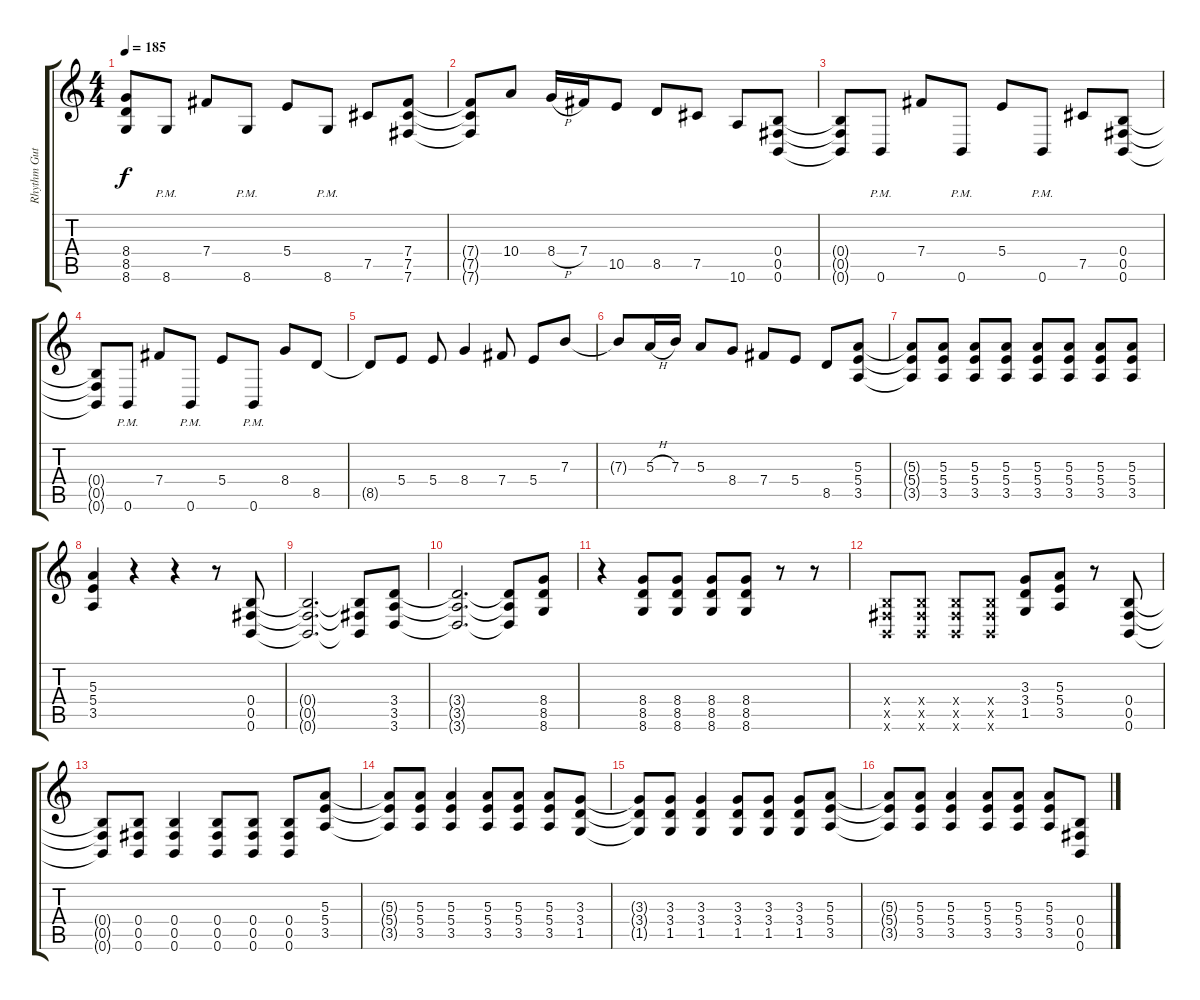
\track ("Rhythm Gutiar - Jona" "Rhythm Gut") {instrument distortionguitar}
\staff {score tabs}
\tuning (Db4 Ab3 E3 B2 Gb2 B1) {hide}
\ts (4 4)
\tempo 185
\clef g2
\ks c
(8.4{t} 8.5{t} 8.6{t}).8{dy f} 8.6{pm}.8 7.4.8 8.6{pm}.8 5.4.8 8.6{pm}.8 7.5.8 (7.4 7.5 7.6).8 |
(7.4{t} 7.5{t} 7.6{t}).8 10.4.8 8.4{h}.16 7.4.16 10.5.8 8.5.8 7.5.8 10.6.8 (0.4 0.5 0.6).8 |
(0.4{t} 0.5{t} 0.6{t}).8 0.6{pm}.8 7.4.8 0.6{pm}.8 5.4.8 0.6{pm}.8 7.5.8 (0.4 0.5 0.6).8 |
(0.4{t} 0.5{t} 0.6{t}).8 0.6{pm}.8 7.4.8 0.6{pm}.8 5.4.8 0.6{pm}.8 8.4.8 8.5.8 |
8.5{t}.8 5.4.8 5.4.8 8.4.4 7.4.8 5.4.8 7.3.8 |
7.3{t}.8 5.3{h}.16 7.3.16 5.3.8 8.4.8 7.4.8 5.4.8 8.5.8 (5.3 5.4 3.5).8 |
(5.3{t} 5.4{t} 3.5{t}).8 (5.3 5.4 3.5).8 (5.3 5.4 3.5).8 (5.3 5.4 3.5).8 (5.3 5.4 3.5).8 (5.3 5.4 3.5).8 (5.3 5.4 3.5).8 (5.3 5.4 3.5).8 |
(5.3 5.4 3.5).4 r.4 r.4 r.8 (0.4 0.5 0.6).8 |
(0.4{t} 0.5{t} 0.6{t}).2{d} (0.4{t} 0.5{t} 0.6{t}).8 (3.4 3.5 3.6).8 |
(3.4{t} 3.5{t} 3.6{t}).2{d} (3.4{t} 3.5{t} 3.6{t}).8 (8.4 8.5 8.6).8 |
r.4 (8.4 8.5 8.6).8 (8.4 8.5 8.6).8 (8.4 8.5 8.6).8 (8.4 8.5 8.6).8 r.8 r.8 |
(0.4{x} 0.5{x} 0.6{x}).8 (0.4{x} 0.5{x} 0.6{x}).8 (0.4{x} 0.5{x} 0.6{x}).8 (0.4{x} 0.5{x} 0.6{x}).8 (3.3 3.4 1.5).8 (5.3 5.4 3.5).8 r.8 (0.4 0.5 0.6).8 |
(0.4{t} 0.5{t} 0.6{t}).8 (0.4 0.5 0.6).8 (0.4 0.5 0.6).4 (0.4 0.5 0.6).8 (0.4 0.5 0.6).8 (0.4 0.5 0.6).8 (5.3 5.4 3.5).8 |
(5.3{t} 5.4{t} 3.5{t}).8 (5.3 5.4 3.5).8 (5.3 5.4 3.5).4 (5.3 5.4 3.5).8 (5.3 5.4 3.5).8 (5.3 5.4 3.5).8 (3.3 3.4 1.5).8 |
(3.3{t} 3.4{t} 1.5{t}).8 (3.3 3.4 1.5).8 (3.3 3.4 1.5).4 (3.3 3.4 1.5).8 (3.3 3.4 1.5).8 (3.3 3.4 1.5).8 (5.3 5.4 3.5).8 |
(5.3{t} 5.4{t} 3.5{t}).8 (5.3 5.4 3.5).8 (5.3 5.4 3.5).4 (5.3 5.4 3.5).8 (5.3 5.4 3.5).8 (5.3 5.4 3.5).8 (0.4 0.5 0.6).8
